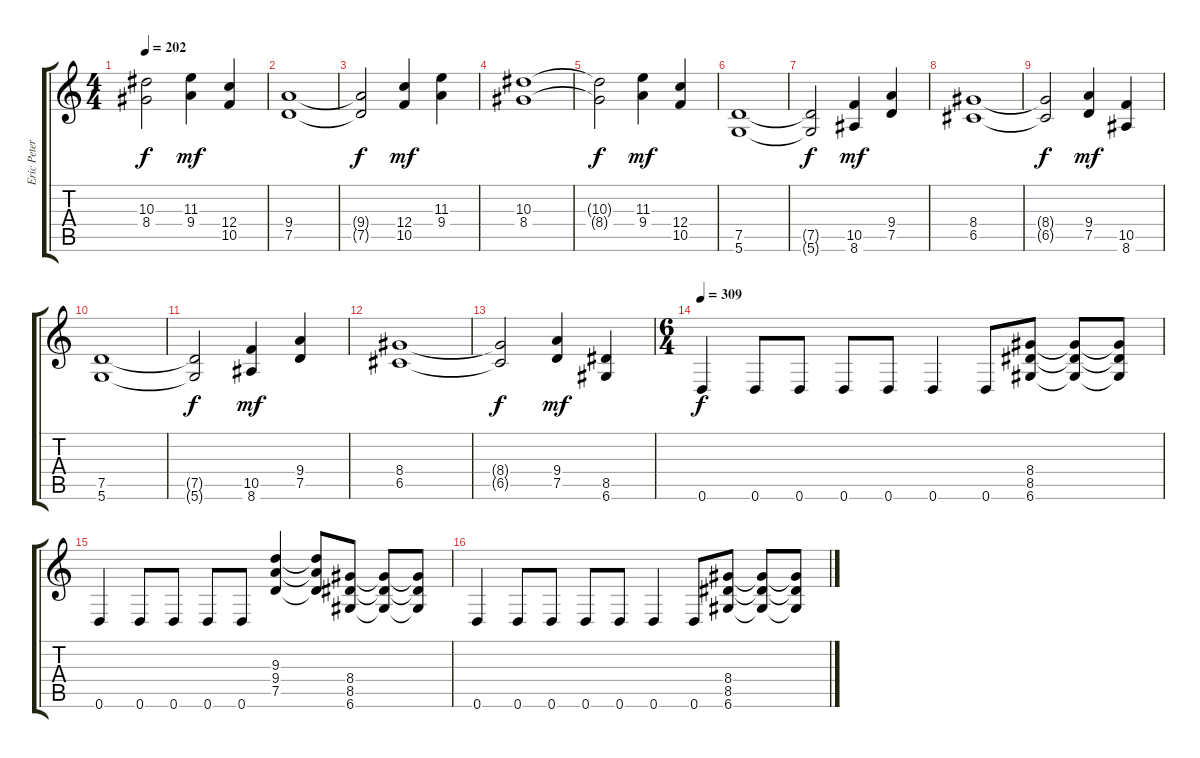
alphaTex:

\track ("Eric Peterson" "Eric Peter") {instrument distortionguitar}
\staff {score tabs}
\tuning (D4 A3 F3 C3 G2 D2) {hide}
\ts (4 4)
\tempo 202
\clef g2
\ks c
(10.3{t} 8.4{t}).2{dy f} (11.3 9.4).4{dy mf} (12.4 10.5).4 |
(9.4 7.5).1 |
(9.4{t} 7.5{t}).2{dy f} (12.4 10.5).4{dy mf} (11.3 9.4).4 |
(10.3 8.4).1 |
(10.3{t} 8.4{t}).2{dy f} (11.3 9.4).4{dy mf} (12.4 10.5).4 |
(7.5 5.6).1 |
(7.5{t} 5.6{t}).2{dy f} (10.5 8.6).4{dy mf} (9.4 7.5).4 |
(8.4 6.5).1 |
(8.4{t} 6.5{t}).2{dy f} (9.4 7.5).4{dy mf} (10.5 8.6).4 |
(7.5 5.6).1 |
(7.5{t} 5.6{t}).2{dy f} (10.5 8.6).4{dy mf} (9.4 7.5).4 |
(8.4 6.5).1 |
(8.4{t} 6.5{t}).2{dy f} (9.4 7.5).4{dy mf} (8.5 6.6).4 |
\ts (6 4)
\tempo 309
0.6.4{dy f} 0.6.8 0.6.8 0.6.8 0.6.8 0.6.4 0.6.8 (8.4 8.5 6.6).8 (8.4{t} 8.5{t} 6.6{t}).8 (8.4{t} 8.5{t} 6.6{t}).8 |
0.6.4 0.6.8 0.6.8 0.6.8 0.6.8 (9.3 9.4 7.5).4 (9.3{t} 9.4{t} 7.5{t}).8 (8.4 8.5 6.6).8 (8.4{t} 8.5{t} 6.6{t}).8 (8.4{t} 8.5{t} 6.6{t}).8 |
0.6.4 0.6.8 0.6.8 0.6.8 0.6.8 0.6.4 0.6.8 (8.4 8.5 6.6).8 (8.4{t} 8.5{t} 6.6{t}).8 (8.4{t} 8.5{t} 6.6{t}).8
